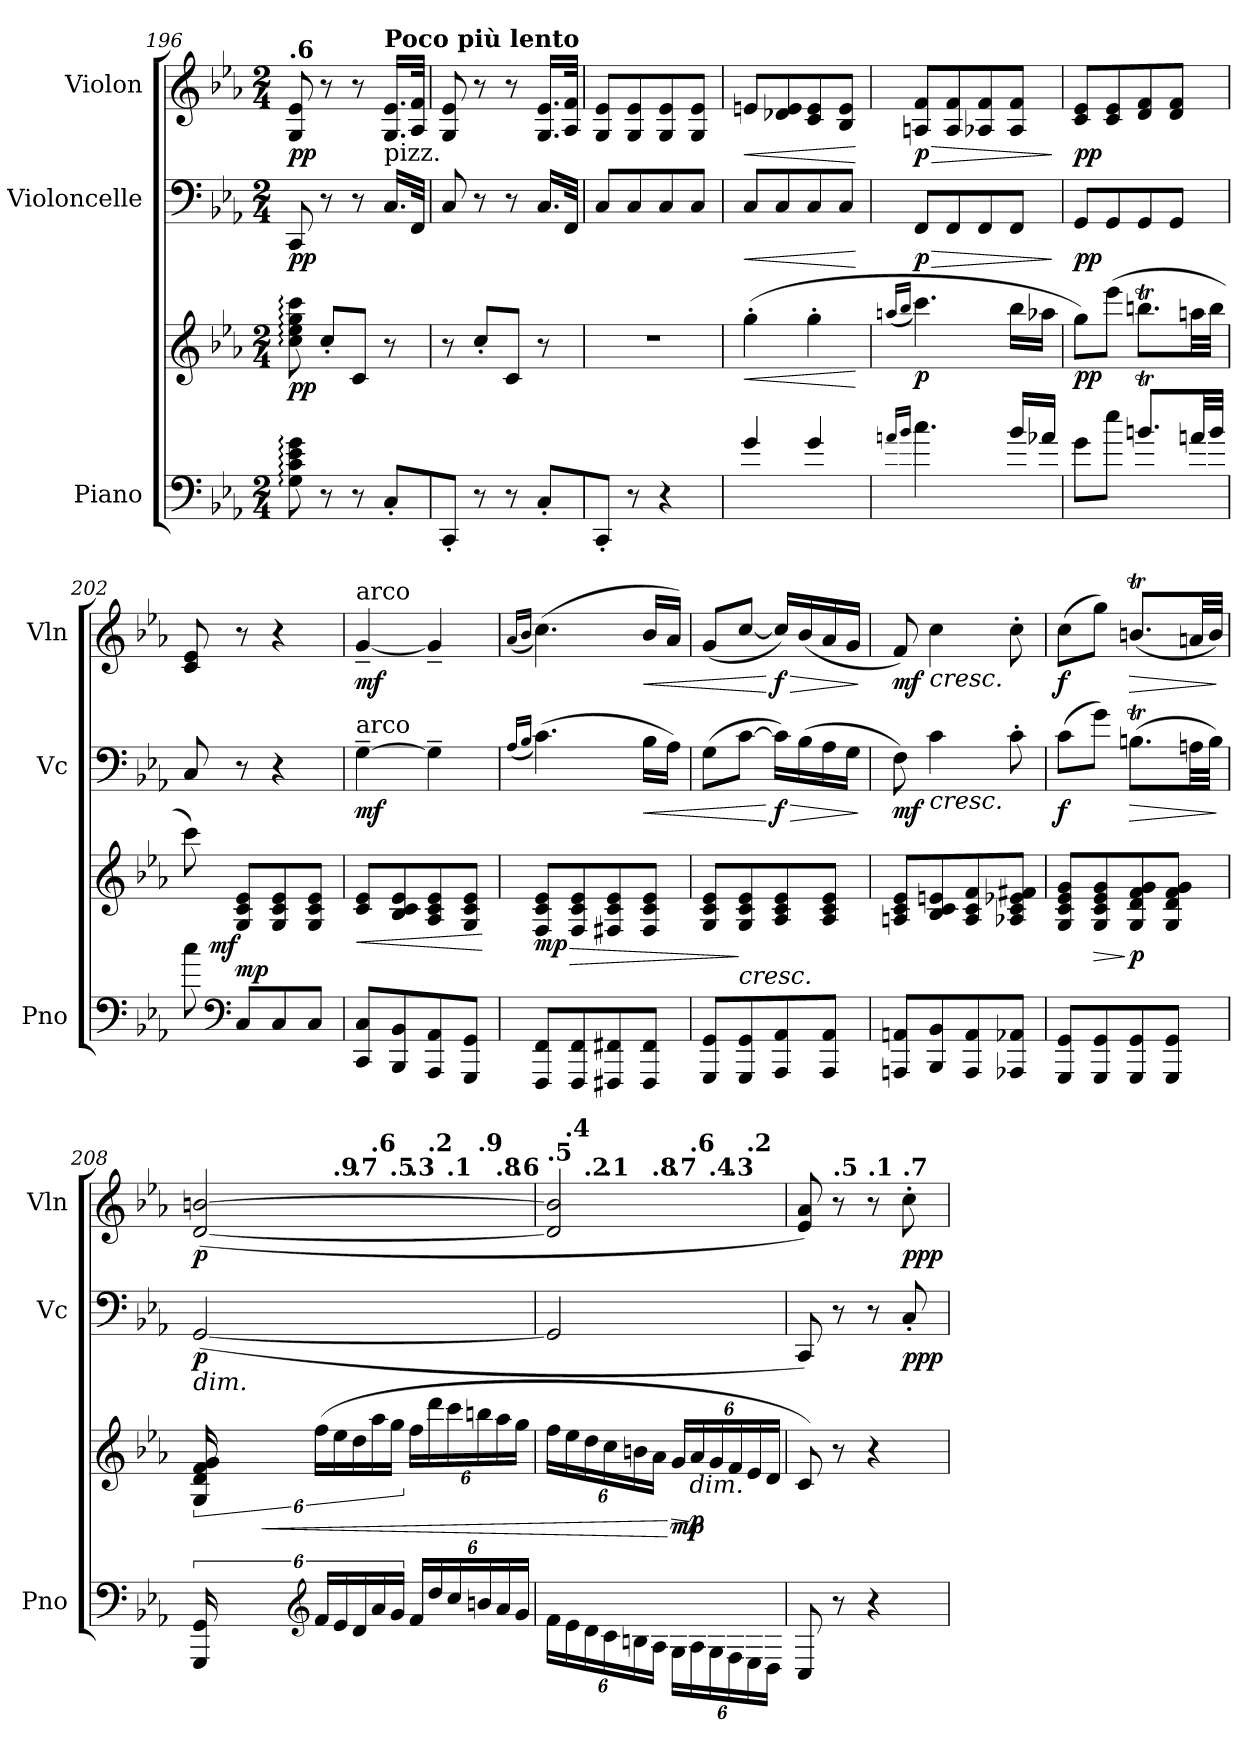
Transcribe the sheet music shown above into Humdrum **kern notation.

**kern	**kern	**dynam	**kern	**dynam	**kern	**dynam
*part3	*part3	*part3	*part2	*part2	*part1	*part1
*staff4	*staff3	*staff3/4	*staff2	*staff2	*staff1	*staff1
*I"Piano	*	*	*I"Violoncelle	*	*I"Violon	*
*I'Pno	*	*	*I'Vc	*	*I'Vln	*
*clefF4	*clefG2	*	*clefF4	*	*clefG2	*
*k[b-e-a-]	*k[b-e-a-]	*	*k[b-e-a-]	*	*k[b-e-a-]	*
*M2/4	*M2/4	*	*M2/4	*	*M2/4	*
*MM36	*MM36	*	*MM36	*	*MM36	*
=196	=196	=196	=196	=196	=196	=196
!	!	!	!	!	!LO:TX:a:B:t=.6	!
!	!	!LO:DY:b	!	!LO:DY:b	!	!LO:DY:b
8G\: 8c\: 8e-\: 8g\:	8cc\: 8ee-\: 8gg\: 8ccc\:	pp	8CC/	pp	8G/ 8e-/	pp
*	*	*	*	*	*MM36	*
8r	8cc'/L	.	8r	.	8r	.
8r	8c/J	.	8r	.	8r	.
!	!	!	!	!	!LO:TX:a:B:t=Poco più lento	!
!	!	!	!LO:TX:a:t=pizz.	!	!	!
8C'/L	8r	.	16.C/LL	.	16.G/ 16.e-/LL	.
.	.	.	32FF/JJk	.	32A-/ 32f/JJk	.
=197	=197	=197	=197	=197	=197	=197
8CC'/J	8r	.	8C/	.	8G/ 8e-/	.
8r	8cc'/L	.	8r	.	8r	.
8r	8c/J	.	8r	.	8r	.
8C'/L	8r	.	16.C/LL	.	16.G/ 16.e-/LL	.
.	.	.	32FF/JJk	.	32A-/ 32f/JJk	.
=198	=198	=198	=198	=198	=198	=198
8CC'/J	2r	.	8C/L	.	8G/ 8e-/L	.
8r	.	.	8C/	.	8G/ 8e-/	.
4r	.	.	8C/	.	8G/ 8e-/	.
.	.	.	8C/J	.	8G/ 8e-/J	.
=199	=199	=199	=199	=199	=199	=199
!	!	!LO:HP:b	!	!LO:HP:b	!	!LO:HP:b
4g/	(>4gg'\	<	8C/L	<	8en/L	<
.	.	.	8C/	.	8d-X/ 8e/	.
4g/	4gg'\	.	8C/	.	8c/ 8e/	.
.	.	.	8C/J	.	8B-/ 8e/J	.
.	.	[	.	[	.	[
=200	=200	=200	=200	=200	=200	=200
16qan/LL	(<16qaan/LL	.	.	.	.	.
16qb-/JJ	16qbb-/JJ	.	.	.	.	.
!	!	!LO:DY:b	!	!LO:HP:b	!	!LO:HP:b
!	!	!	!	!LO:DY:n=1:b	!	!LO:DY:n=1:b
4.cc\	4.ccc\)	p	8FF/L	> p	8An/ 8f/L	> p
.	.	.	8FF/	.	8A/ 8f/	.
.	.	.	8FF/	.	8A-X/ 8f/	.
16b-/LL	16bb-\LL	.	8FF/J	.	8A-/ 8f/J	.
16a-X/JJ	16aa-X\JJ	.	.	.	.	.
.	.	.	.	]	.	]
!!LO:LB:g=z
=201	=201	=201	=201	=201	=201	=201
!	!	!LO:DY:b	!	!LO:DY:b	!	!LO:DY:b
8g\L	8gg\L)	pp	8GG/L	pp	8c/ 8e-/L	pp
8ee-\J	(>8eee-\J	.	8GG/	.	8c/ 8e-/	.
8.bnt/L	8.bbnt\L	.	8GG/	.	8d/ 8f/	.
.	.	.	8GG/J	.	8d/ 8f/J	.
32an/LL	32aan\LL	.	.	.	.	.
32b/JJJ	32bb\JJJ	.	.	.	.	.
=202	=202	=202	=202	=202	=202	=202
*	*^	*	*	*	*	*
8cc\	8ccc\)	16ryy	.	8C/	.	8c/ 8e-/	.
!	!	!	!LO:DY:b	!	!	!	!
.	.	16ryy	mf	.	.	.	.
*clefF4	*	*	*	*	*	*	*
!	!	!	!LO:DY:b	!	!	!	!
8C/L	8G/ 8c/ 8e-/L	4.ryy	mp	8r	.	8r	.
8C/	8G/ 8c/ 8e-/	.	.	4r	.	4r	.
8C/J	8G/ 8c/ 8e-/J	.	.	.	.	.	.
*	*v	*v	*	*	*	*	*
=203	=203	=203	=203	=203	=203	=203
!	!	!	!	!	!LO:TX:a:t=arco	!
!	!	!	!LO:TX:a:t=arco	!	!	!
!	!	!LO:HP:b	!	!LO:DY:b	!	!LO:DY:b
8CC/ 8C/L	8c/ 8e-/L	<	[4G~\	mf	[4g~/	mf
8BBB-/ 8BB-/	8B-/ 8c/ 8e-/	.	.	.	.	.
8AAA-/ 8AA-/	8A-/ 8c/ 8e-/	.	4G~\]	.	4g~/]	.
8GGG/ 8GG/J	8G/ 8c/ 8e-/J	.	.	.	.	.
.	.	[	.	.	.	.
=204	=204	=204	=204	=204	=204	=204
.	.	.	(<16qA-/LL	.	(<16qa-/LL	.
.	.	.	16qB-/JJ	.	16qb-/JJ	.
!	!	!LO:HP:b	!	!	!	!
!	!	!LO:DY:n=1:b	!	!	!	!
8FFF/ 8FF/L	8F/ 8c/ 8e-/L	> mp	(>4.c\)	.	(>4.cc\)	.
8FFF/ 8FF/	8F/ 8c/ 8e-/	.	.	.	.	.
8FFF#X/ 8FF#X/	8F#X/ 8c/ 8e-/	.	.	.	.	.
!	!	!	!	!LO:HP:b	!	!LO:HP:b
8FFF#/ 8FF#/J	8F#/ 8c/ 8e-/J	.	16B-\LL	<	16b-/LL	<
.	.	.	16A-\JJ)	.	16a-/JJ)	.
=205	=205	=205	=205	=205	=205	=205
8GGG/ 8GG/L	8G/ 8c/ 8e-/L	.	(>8G\L	.	(<8g/L	.
!	!LO:TX:b:i:t=cresc.	!	!	!	!	!
8GGG/ 8GG/	8G/ 8c/ 8e-/	]	[8c\J	.	[8cc/J	.
!	!	!	!	!LO:HP:n=1:b	!	!LO:HP:n=1:b
!	!	!	!	!LO:DY:n=1:b	!	!LO:DY:n=1:b
8AAA-/ 8AA-/	8A-/ 8c/ 8e-/	.	16c\LL])	[ > f	16cc/LL])	[ > f
.	.	.	(>16B-\	.	(<16b-/	.
8AAA-/ 8AA-/J	8A-/ 8c/ 8e-/J	.	16A-\	.	16a-/	.
.	.	.	16G\JJ	.	16g/JJ	.
.	.	.	.	]	.	]
=206	=206	=206	=206	=206	=206	=206
!	!	!	!	!LO:DY:b	!	!LO:DY:b
8AAAn/ 8AAn/L	8An/ 8c/ 8e-/L	.	8F\)	mf	8f/)	mf
!	!	!	!	!	!LO:TX:b:i:t=cresc.	!
!	!	!	!LO:TX:b:i:t=cresc.	!	!	!
8BBB-/ 8BB-/	8B-/ 8c/ 8en/	.	4c\	.	4cc\	.
8AAA/ 8AA/	8A/ 8c/ 8f/	.	.	.	.	.
8AAA-X/ 8AA-X/J	8A-X/ 8c/ 8e-X/ 8f#X/J	.	8c'\	.	8cc'\	.
=207	=207	=207	=207	=207	=207	=207
*	*^	*	*	*	*	*
!	!	!	!LO:DY:b	!	!	!	!
!	!	!	!LO:DY:n=1:b	!	!LO:DY:b	!	!LO:DY:b
8GGG/ 8GG/L	8G/ 8c/ 8e-/ 8g/L	8rcccyy	mp f	(>8c\L	f	(>8cc\L	f
!	!	!	!LO:HP:b	!	!	!	!
8GGG/ 8GG/	8G/ 8c/ 8e-/ 8g/	4.ryy	>	8g\J)	.	8gg\J)	.
!	!	!	!LO:DY:n=2:b	!	!LO:HP:b	!	!LO:HP:b
8GGG/ 8GG/	8G/ 8d/ 8f/ 8g/	.	] p	(>8.Bnt\L	>	(<8.bnt/L	>
8GGG/ 8GG/J	8G/ 8d/ 8f/ 8g/J	.	.	.	.	.	.
.	.	.	.	32An\LL	.	32an/LL	.
.	.	.	.	32B\JJJ)	.	32b/JJJ)	.
*	*v	*v	*	*	*	*	*
.	.	.	.	]	.	]
!!LO:PB:g=z
=208	=208	=208	=208	=208	=208	=208
!	!	!	!	!	!LO:TX:b:i:t=dim.	!
!	!	!	!LO:TX:b:i:t=dim.	!	!	!
!	!	!	!	!LO:DY:b	!	!LO:DY:b
*	*	*	*	*	*^	*
*	*	*	*	*	*	*^	*
*	*	*	*	*	*	*	*^	*
*	*	*	*	*	*	*	*	*^	*
*	*	*	*	*	*	*	*	*	*^	*
*	*	*	*	*	*	*	*	*	*	*^	*
*	*	*	*	*	*	*	*	*	*	*	*^	*
*	*	*	*	*	*	*	*	*	*	*	*	*^	*
*	*	*	*	*	*	*	*	*	*	*	*	*	*^	*
24GGG/ 24GG/	24G/ 24d/ 24f/ 24g/	.	(<[2GG/	p	(>[2d/ [2bn/	12ryy	8ryy	6ryy	6ryy	4ryy	6..ryy	3ryy	4.ryy	24ryy	p
*clefG2	*	*	*	*	*	*	*	*	*	*	*	*	*	*	*
*	*	*	*	*	*MM36	*	*	*	*	*	*	*	*	*	*
!	!	!LO:HP:b	!	!	!	!	!	!	!	!	!	!	!	!	!
24f/LL	(>24ff\LL	<	.	.	.	.	.	.	.	.	.	.	.	3ryy	.
*	*	*	*	*	*MM35	*	*	*	*	*	*	*	*	*	*
!	!	!	!	!	!	!LO:TX:a:B:t=.9	!	!	!	!	!	!	!	!	!
24e-/	24ee-\	.	.	.	.	3ryy	.	.	.	.	.	.	.	.	.
*Xbrackettup	*Xbrackettup	*	*	*	*	*	*	*	*	*	*	*	*	*	*
*	*	*	*	*	*MM35	*	*	*	*	*	*	*	*	*	*
!	!	!	!	!	!	!	!LO:TX:a:B:t=.7	!	!	!	!	!	!	!	!
24d/	24dd\	.	.	.	.	.	4.ryy	.	.	.	.	.	.	.	.
*	*	*	*	*	*MM35	*	*	*	*	*	*	*	*	*	*
!	!	!	!	!	!	!	!	!LO:TX:a:B:t=.6	!	!	!	!	!	!	!
24a-/	24aa-\	.	.	.	.	.	.	3ryy	24ryy	.	.	.	.	.	.
*	*	*	*	*	*MM35	*	*	*	*	*	*	*	*	*	*
!	!	!	!	!	!	!	!	!	!LO:TX:a:B:t=.5	!	!	!	!	!	!
24g/JJ	24gg\JJ	.	.	.	.	.	.	.	6..ryy	.	.	.	.	.	.
*	*	*	*	*	*MM35	*	*	*	*	*	*	*	*	*	*
!	!	!	!	!	!	!	!	!	!	!LO:TX:a:B:t=.3	!	!	!	!	!
24f/LL	24ff\LL	.	.	.	.	.	.	.	.	4ryy	.	.	.	.	.
*	*	*	*	*	*MM35	*	*	*	*	*	*	*	*	*	*
!	!	!	!	!	!	!	!	!	!	!	!LO:TX:a:B:t=.2	!	!	!	!
24dd/	24ddd\	.	.	.	.	.	.	.	.	.	6ryy	.	.	.	.
*	*	*	*	*	*MM35	*	*	*	*	*	*	*	*	*	*
!	!	!	!	!	!	!	!	!	!	!	!	!LO:TX:a:B:t=.1	!	!	!
24cc/	24ccc\	.	.	.	.	.	.	.	.	.	.	6ryy	.	.	.
*	*	*	*	*	*MM34	*	*	*	*	*	*	*	*	*	*
!	!	!	!	!	!	!	!	!	!	!	!	!	!LO:TX:a:B:t=.9	!	!
24bn/	24bbn\	.	.	.	.	.	.	.	.	.	.	.	8ryy	12.ryy	.
*	*	*	*	*	*MM34	*	*	*	*	*	*	*	*	*	*
!	!	!	!	!	!	!LO:TX:a:B:t=.8	!	!	!	!	!	!	!	!	!
24a-/	24aa-\	.	.	.	.	12ryy	.	.	.	.	.	.	.	.	.
*	*	*	*	*	*MM34	*	*	*	*	*	*	*	*	*	*
!	!	!	!	!	!	!	!	!	!	!	!LO:TX:a:B:t=.6	!	!	!	!
24g/JJ	24gg\JJ	.	.	.	.	.	.	.	.	.	24ryy	.	.	.	.
*	*	*	*	*	*v	*v	*v	*v	*v	*v	*v	*v	*v	*v	*
=209	=209	=209	=209	=209	=209	=209
*	*	*	*	*	*MM34	*
*	*	*	*	*	*^	*
*	*	*	*	*	*	*^	*
*	*	*	*	*	*	*	*^	*
*	*	*	*	*	*	*	*	*^	*
*	*	*	*	*	*	*	*	*	*^	*
*	*	*	*	*	*	*	*	*	*	*^	*
*	*	*	*	*	*	*	*	*	*	*	*^	*
*	*	*	*	*	*	*	*	*	*	*	*	*^	*
*	*	*	*	*	*	*	*	*	*	*	*	*	*^	*
!	!	!	!	!	!LO:TX:a:B:t=.5	!	!	!	!	!	!	!	!	!	!
*	*	*	*	*	*	*	*	*	*	*	*	*v	*v	*v	*
24f\LL	24ff\LL	.	2GG/]	.	2d/] 2b/]	24ryy	12ryy	8ryy	6ryy	4ryy	6..ryy	3ryy	.
*	*	*	*	*	*MM34	*	*	*	*	*	*	*	*
!	!	!	!	!	!	!LO:TX:a:B:t=.4	!	!	!	!	!	!	!
24e-\	24ee-\	.	.	.	.	3ryy	.	.	.	.	.	.	.
*	*	*	*	*	*MM34	*	*	*	*	*	*	*	*
!	!	!	!	!	!	!	!LO:TX:a:B:t=.2	!	!	!	!	!	!
24d\	24dd\	.	.	.	.	.	3ryy	.	.	.	.	.	.
*	*	*	*	*	*MM34	*	*	*	*	*	*	*	*
!	!	!	!	!	!	!	!	!LO:TX:a:B:t=.1	!	!	!	!	!
24c\	24cc\	.	.	.	.	.	.	4.ryy	.	.	.	.	.
*	*	*	*	*	*MM34	*	*	*	*	*	*	*	*
24Bn\	24bn\	.	.	.	.	.	.	.	24ryy	.	.	.	.
*	*	*	*	*	*MM33	*	*	*	*	*	*	*	*
!	!	!	!	!	!	!	!	!	!LO:TX:a:B:t=.8	!	!	!	!
24A-\JJ	24a-\JJ	.	.	.	.	.	.	.	6..ryy	.	.	.	.
*	*	*	*	*	*MM33	*	*	*	*	*	*	*	*
!	!	!	!	!	!	!	!	!	!	!LO:TX:a:B:t=.7	!	!	!
!	!	!LO:HP:n=1:b	!	!	!	!	!	!	!	!	!	!	!
!	!	!LO:DY:n=1:b	!	!	!	!	!	!	!	!	!	!	!
24G\LL	24g/LL	[ > mp	.	.	.	.	.	.	.	4ryy	.	.	.
*	*	*	*	*	*MM33	*	*	*	*	*	*	*	*
!	!	!	!	!	!	!	!	!	!	!	!LO:TX:a:B:t=.6	!	!
!	!LO:TX:b:i:t=dim.	!	!	!	!	!	!	!	!	!	!	!	!
!	!	!LO:DY:n=2:b	!	!	!	!	!	!	!	!	!	!	!
24A-\	24a-/	] p	.	.	.	.	.	.	.	.	6ryy	.	.
*	*	*	*	*	*MM33	*	*	*	*	*	*	*	*
!	!	!	!	!	!	!	!	!	!	!	!	!LO:TX:a:B:t=.4	!
24G\	24g/	.	.	.	.	.	.	.	.	.	.	6ryy	.
*	*	*	*	*	*MM33	*	*	*	*	*	*	*	*
!	!	!	!	!	!	!LO:TX:a:B:t=.3	!	!	!	!	!	!	!
24F\	24f/	.	.	.	.	12.ryy	.	.	.	.	.	.	.
*	*	*	*	*	*MM33	*	*	*	*	*	*	*	*
!	!	!	!	!	!	!	!LO:TX:a:B:t=.2	!	!	!	!	!	!
24E-\	24e-/	.	.	.	.	.	12ryy	.	.	.	.	.	.
*	*	*	*	*	*MM33	*	*	*	*	*	*	*	*
24D\JJ	24d/JJ	.	.	.	.	.	.	.	.	.	24ryy	.	.
*	*	*	*	*	*v	*v	*v	*v	*v	*v	*v	*v	*
=210	=210	=210	=210	=210	=210	=210
*	*	*	*	*	*MM32	*
*	*	*	*	*	*^	*
*	*	*	*	*	*	*^	*
*	*	*	*	*	*	*	*^	*
*	*	*	*	*	*	*	*	*^	*
*	*	*	*	*	*	*	*	*	*^	*
*	*	*	*	*	*	*	*	*	*	*^	*
*	*	*	*	*	*	*	*	*	*	*	*^	*
!	!	!	!	!	!LO:TX:a:B:t=.9	!	!	!	!	!	!	!	!
*	*	*	*	*	*v	*v	*v	*v	*v	*v	*v	*v	*
8C/	8c/)	.	8CC/)	.	8e-/ 8a-/)	.
*	*	*	*	*	*MM32	*
!	!	!	!	!	!LO:TX:a:B:t=.5	!
8r	8r	.	8r	.	8r	.
*	*	*	*	*	*MM32	*
!	!	!	!	!	!LO:TX:a:B:t=.1	!
4r	4r	.	8r	.	8r	.
*	*	*	*	*	*MM31	*
!	!	!	!	!	!LO:TX:a:B:t=.7	!
!	!	!	!	!LO:DY:b	!	!LO:DY:b
.	.	.	8C'/	ppp	8cc'\	ppp
=	=	=	=	=	=	=
*-	*-	*-	*-	*-	*-	*-
